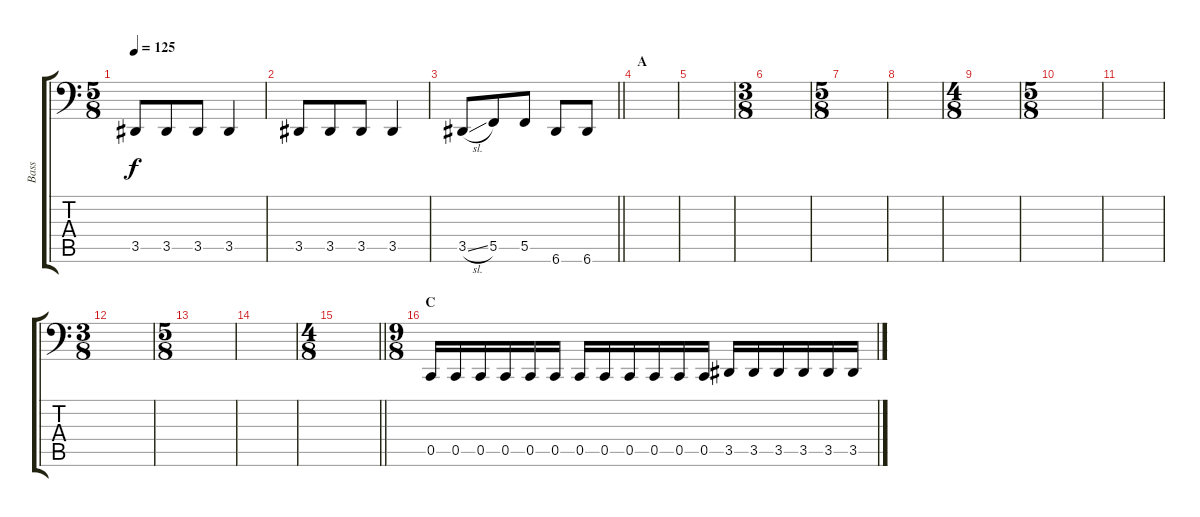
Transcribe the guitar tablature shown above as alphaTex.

\track ("Bass" "Bass") {instrument electricbasspick}
\staff {score tabs}
\tuning (Bb2 F2 C2 G1 C1 A0) {hide}
\ts (5 8)
\tempo 125
\clef f4
\ks c
3.5.8{dy f} 3.5.8 3.5.8 3.5.4 |
3.5.8 3.5.8 3.5.8 3.5.4 |
\barLineRight lightlight
3.5{sl}.8 5.5.8 5.5.8 6.6.8 6.6.8 |
\section ("" "A")
|
|
\ts (3 8)
|
\ts (5 8)
|
|
\ts (4 8)
|
\ts (5 8)
|
|
\ts (3 8)
|
\ts (5 8)
|
|
\ts (4 8)
\barLineRight lightlight
|
\ts (9 8)
\section ("" "C")
0.5.16 0.5.16 0.5.16 0.5.16 0.5.16 0.5.16 0.5.16 0.5.16 0.5.16 0.5.16 0.5.16 0.5.16 3.5.16 3.5.16 3.5.16 3.5.16 3.5.16 3.5.16
